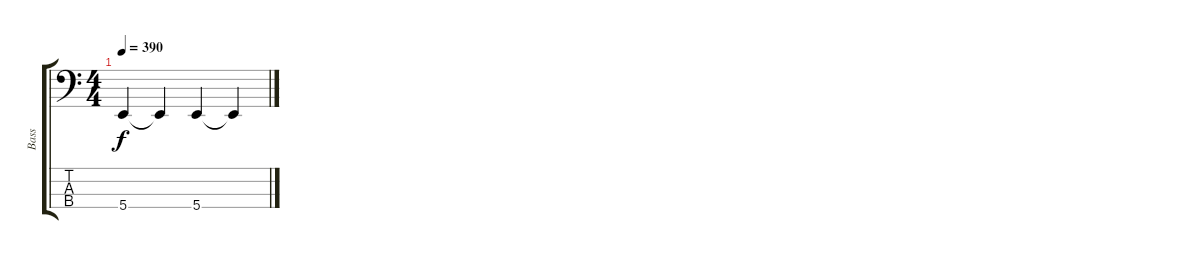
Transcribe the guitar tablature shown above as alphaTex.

\track ("Bass" "Bass") {instrument electricbassfinger}
\staff {score tabs}
\tuning (E2 B1 Gb1 B0) {hide}
\ts (4 4)
\tempo 390
\clef f4
\ks c
5.4.4{dy f} 5.4{t}.4 5.4.4 5.4{t}.4
